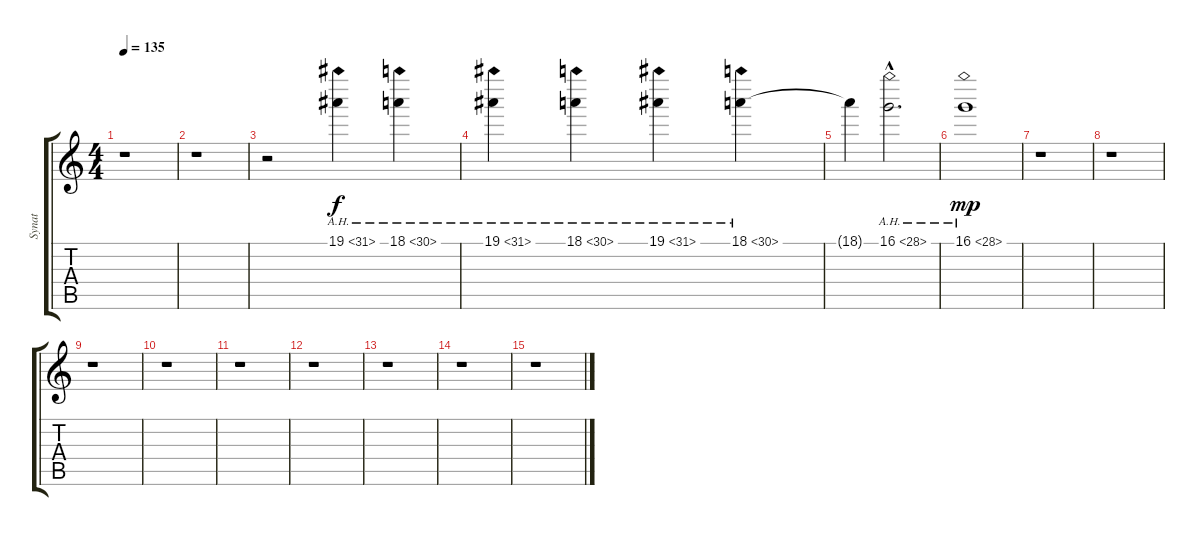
\track ("Synat" "Synat") {instrument tubularbells}
\staff {score tabs}
\tuning (Eb5 Bb4 Gb4 Db4 Ab3 Db3) {hide}
\ts (4 4)
\tempo 135
\clef g2
\ks c
r.1{dy f} |
r.1 |
r.2 19.1{ah 12}.4 18.1{ah 12}.4 |
19.1{ah 12}.4 18.1{ah 12}.4 19.1{ah 12}.4 18.1{ah 12}.4 |
18.1{t}.4 16.1{ah 12 hac}.2{d} |
16.1{ah 12}.1{dy mp} |
r.1 |
r.1 |
r.1 |
r.1 |
r.1 |
r.1 |
r.1 |
r.1 |
r.1
